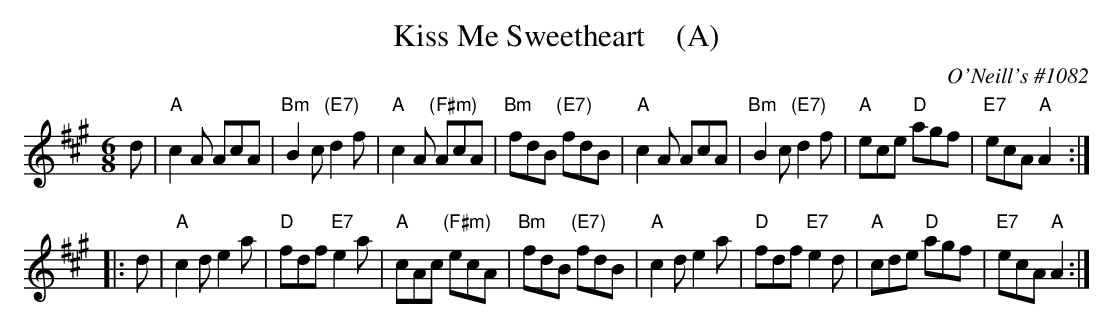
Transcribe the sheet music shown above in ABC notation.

X:1
T: Kiss Me Sweetheart    (A)
O:O'Neill's #1082
M:6/8
L:1/8
K:A
   d \
| "A"c2A AcA | "Bm"B2c "(E7)"d2f | "A"c2A "(F#m)"AcA | "Bm"fdB "(E7)"fdB \
| "A"c2A AcA | "Bm"B2c "(E7)"d2f | "A"ece "D"agf | "E7"ecA "A"A2 :|
|: d \
| "A"c2d e2a | "D"fdf "E7"e2a | "A"cAc "(F#m)"ecA | "Bm"fdB "(E7)"fdB \
| "A"c2d e2a | "D"fdf "E7"e2d | "A"cde "D"agf | "E7"ecA "A"A2 :|
